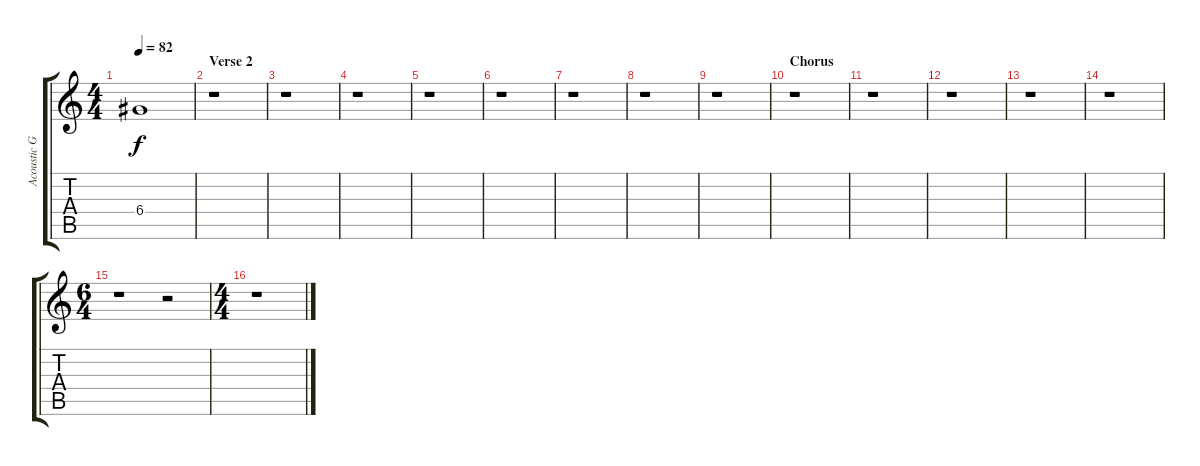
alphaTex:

\track ("Acoustic Guitar 2 (Fills)" "Acoustic G") {instrument acousticguitarsteel}
\staff {score tabs}
\tuning (E4 B3 G3 D3 A2 E2) {hide}
\ts (4 4)
\tempo 82
\clef g2
\ks c
6.4{t}.1{dy f} |
\section ("" "Verse 2")
r.1 |
r.1 |
r.1 |
r.1 |
r.1 |
r.1 |
r.1 |
r.1 |
\section ("" "Chorus")
r.1 |
r.1 |
r.1 |
r.1 |
r.1 |
\ts (6 4)
r.1 r.2 |
\ts (4 4)
r.1
